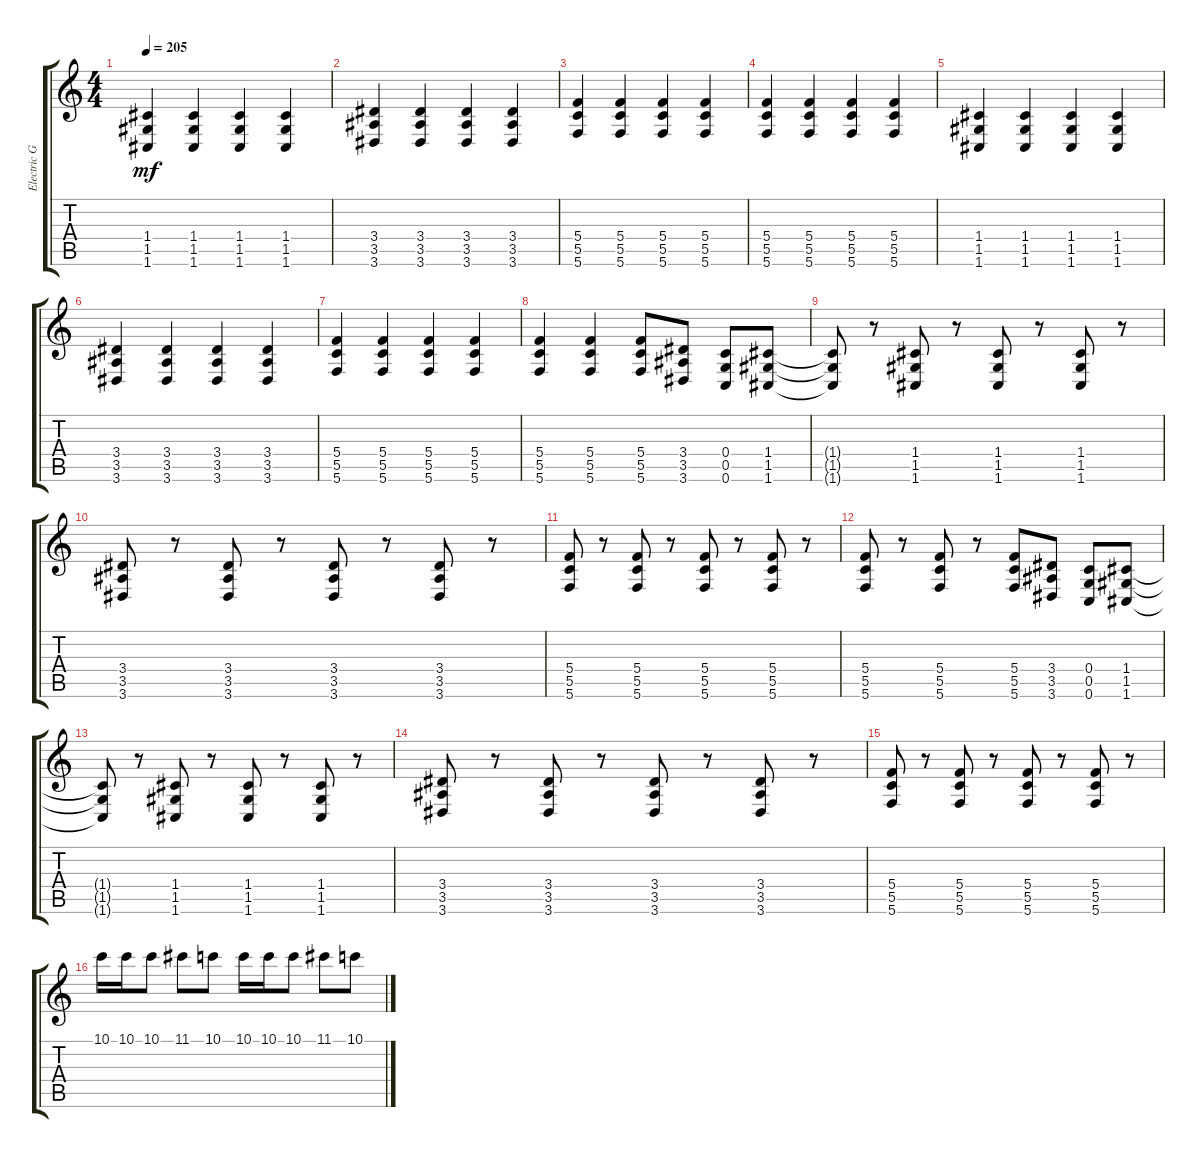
\track ("Electric Guitar" "Electric G") {instrument distortionguitar}
\staff {score tabs}
\tuning (D4 A3 F3 C3 G2 C2) {hide}
\ts (4 4)
\tempo 205
\clef g2
\ks c
(1.4{t} 1.5{t} 1.6{t}).4{dy mf} (1.4 1.5 1.6).4 (1.4 1.5 1.6).4 (1.4 1.5 1.6).4 |
(3.4 3.5 3.6).4 (3.4 3.5 3.6).4 (3.4 3.5 3.6).4 (3.4 3.5 3.6).4 |
(5.4 5.5 5.6).4 (5.4 5.5 5.6).4 (5.4 5.5 5.6).4 (5.4 5.5 5.6).4 |
(5.4 5.5 5.6).4 (5.4 5.5 5.6).4 (5.4 5.5 5.6).4 (5.4 5.5 5.6).4 |
(1.4 1.5 1.6).4 (1.4 1.5 1.6).4 (1.4 1.5 1.6).4 (1.4 1.5 1.6).4 |
(3.4 3.5 3.6).4 (3.4 3.5 3.6).4 (3.4 3.5 3.6).4 (3.4 3.5 3.6).4 |
(5.4 5.5 5.6).4 (5.4 5.5 5.6).4 (5.4 5.5 5.6).4 (5.4 5.5 5.6).4 |
(5.4 5.5 5.6).4 (5.4 5.5 5.6).4 (5.4 5.5 5.6).8 (3.4 3.5 3.6).8 (0.4 0.5 0.6).8 (1.4 1.5 1.6).8 |
(1.4{t} 1.5{t} 1.6{t}).8 r.8 (1.4 1.5 1.6).8 r.8 (1.4 1.5 1.6).8 r.8 (1.4 1.5 1.6).8 r.8 |
(3.4 3.5 3.6).8 r.8 (3.4 3.5 3.6).8 r.8 (3.4 3.5 3.6).8 r.8 (3.4 3.5 3.6).8 r.8 |
(5.4 5.5 5.6).8 r.8 (5.4 5.5 5.6).8 r.8 (5.4 5.5 5.6).8 r.8 (5.4 5.5 5.6).8 r.8 |
(5.4 5.5 5.6).8 r.8 (5.4 5.5 5.6).8 r.8 (5.4 5.5 5.6).8 (3.4 3.5 3.6).8 (0.4 0.5 0.6).8 (1.4 1.5 1.6).8 |
(1.4{t} 1.5{t} 1.6{t}).8 r.8 (1.4 1.5 1.6).8 r.8 (1.4 1.5 1.6).8 r.8 (1.4 1.5 1.6).8 r.8 |
(3.4 3.5 3.6).8 r.8 (3.4 3.5 3.6).8 r.8 (3.4 3.5 3.6).8 r.8 (3.4 3.5 3.6).8 r.8 |
(5.4 5.5 5.6).8 r.8 (5.4 5.5 5.6).8 r.8 (5.4 5.5 5.6).8 r.8 (5.4 5.5 5.6).8 r.8 |
10.1.16 10.1.16 10.1.8 11.1.8 10.1.8 10.1.16 10.1.16 10.1.8 11.1.8 10.1.8
